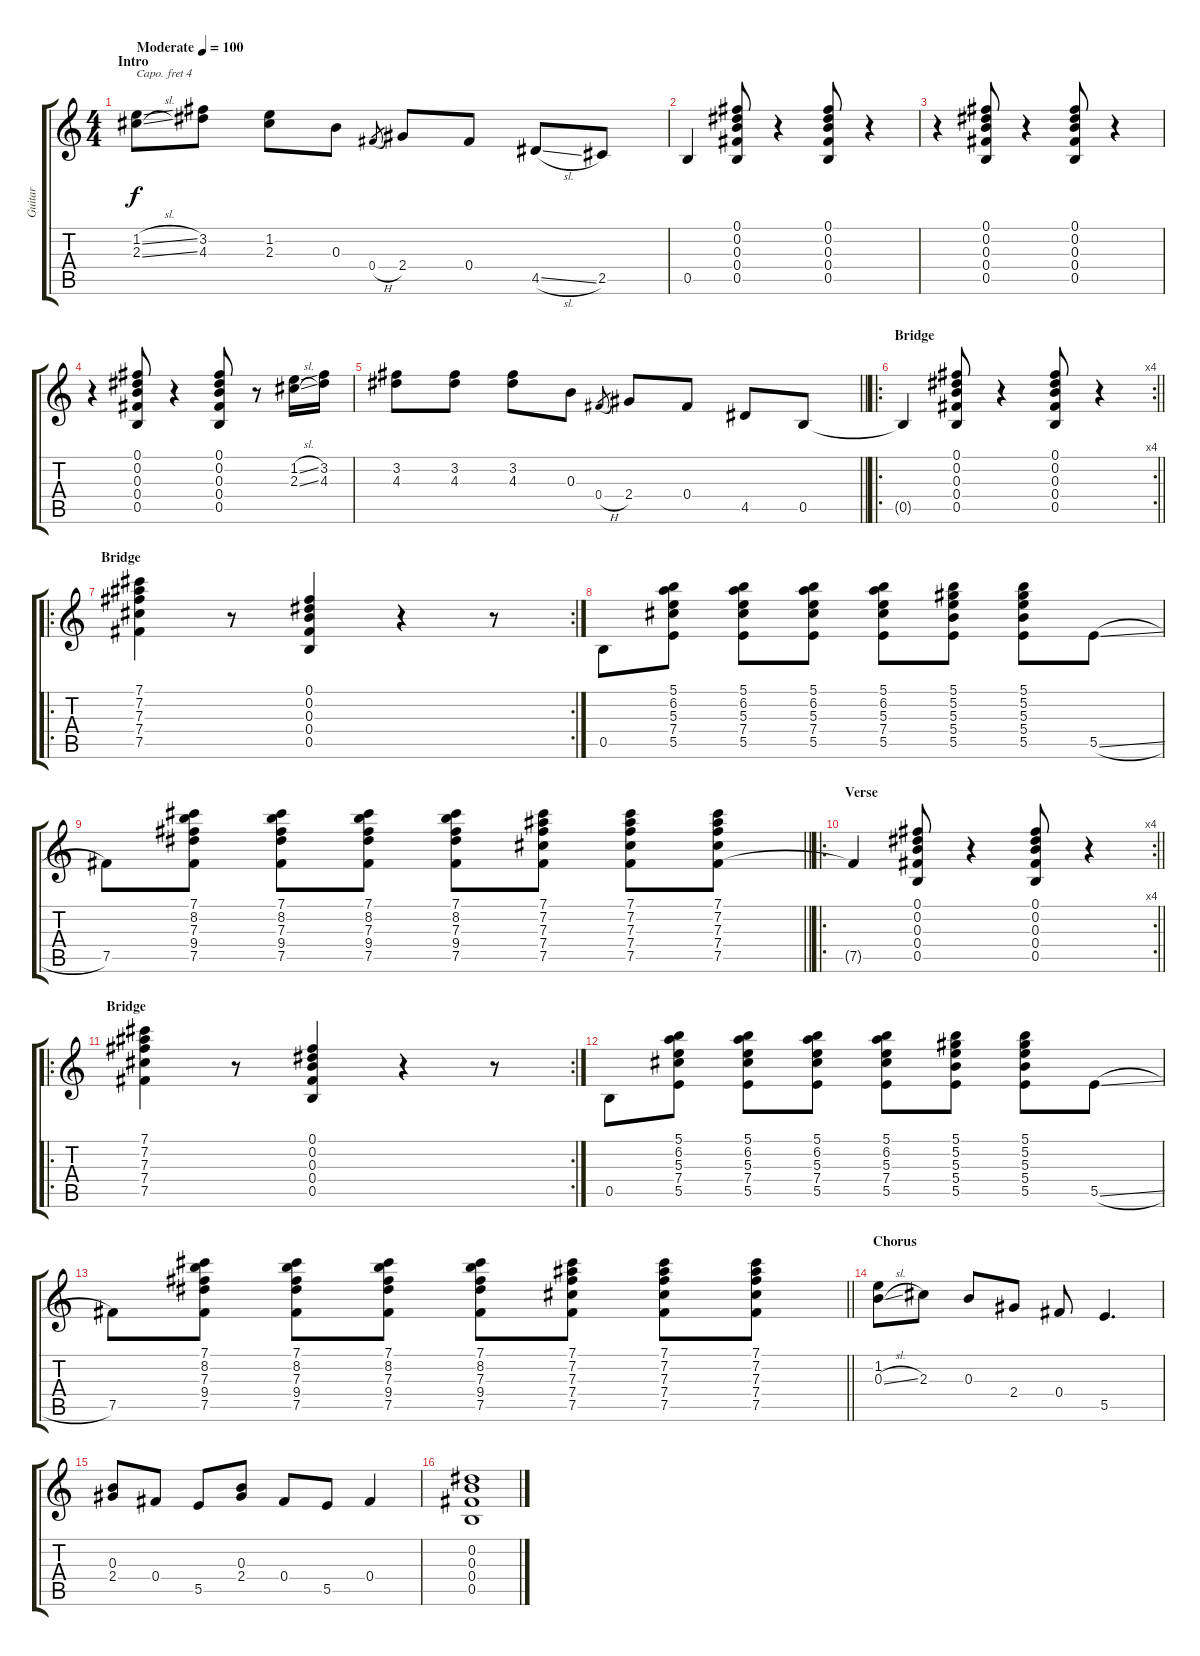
\track ("Guitar" "Guitar") {instrument overdrivenguitar}
\staff {score tabs}
\capo 4
\tuning (D4 B3 G3 D3 G2 D2) {hide}
\ts (4 4)
\section ("" "Intro")
\tempo (100 "Moderate")
\clef g2
\ks c
(1.2{sl} 2.3{sl}).8{dy f instrument overdrivenguitar} (3.2 4.3).8 (1.2 2.3).8 0.3.8 0.4{h}.8{gr} 2.4.8 0.4.8 4.5{sl}.8 2.5.8 |
0.5.4 (0.1 0.2 0.3 0.4 0.5).8 r.4 (0.1 0.2 0.3 0.4 0.5).8 r.4 |
r.4 (0.1 0.2 0.3 0.4 0.5).8 r.4 (0.1 0.2 0.3 0.4 0.5).8 r.4 |
r.4 (0.1 0.2 0.3 0.4 0.5).8 r.4 (0.1 0.2 0.3 0.4 0.5).8 r.8 (1.2{sl} 2.3{sl}).16 (3.2 4.3).16 |
\barLineRight lightlight
(3.2 4.3).8 (3.2 4.3).8 (3.2 4.3).8 0.3.8 0.4{h}.8{gr} 2.4.8 0.4.8 4.5.8 0.5.8 |
\ro
\rc 4
\section ("" "Bridge")
\barLineRight lightlight
0.5{t}.4 (0.1 0.2 0.3 0.4 0.5).8 r.4 (0.1 0.2 0.3 0.4 0.5).8 r.4 |
\ro
\rc 2
\section ("" "Bridge")
(7.1 7.2 7.3 7.4 7.5).4 r.8 (0.1 0.2 0.3 0.4 0.5).4 r.4 r.8 |
0.5.8 (5.1 6.2 5.3 7.4 5.5).8 (5.1 6.2 5.3 7.4 5.5).8 (5.1 6.2 5.3 7.4 5.5).8 (5.1 6.2 5.3 7.4 5.5).8 (5.1 5.2 5.3 5.4 5.5).8 (5.1 5.2 5.3 5.4 5.5).8 5.5{sl}.8 |
\barLineRight lightlight
7.5.8 (7.1 8.2 7.3 9.4 7.5).8 (7.1 8.2 7.3 9.4 7.5).8 (7.1 8.2 7.3 9.4 7.5).8 (7.1 8.2 7.3 9.4 7.5).8 (7.1 7.2 7.3 7.4 7.5).8 (7.1 7.2 7.3 7.4 7.5).8 (7.1 7.2 7.3 7.4 7.5).8 |
\ro
\rc 4
\section ("" "Verse")
\barLineRight lightlight
7.5{t}.4 (0.1 0.2 0.3 0.4 0.5).8 r.4 (0.1 0.2 0.3 0.4 0.5).8 r.4 |
\ro
\rc 2
\section ("" "Bridge")
(7.1 7.2 7.3 7.4 7.5).4 r.8 (0.1 0.2 0.3 0.4 0.5).4 r.4 r.8 |
0.5.8 (5.1 6.2 5.3 7.4 5.5).8 (5.1 6.2 5.3 7.4 5.5).8 (5.1 6.2 5.3 7.4 5.5).8 (5.1 6.2 5.3 7.4 5.5).8 (5.1 5.2 5.3 5.4 5.5).8 (5.1 5.2 5.3 5.4 5.5).8 5.5{sl}.8 |
\barLineRight lightlight
7.5.8 (7.1 8.2 7.3 9.4 7.5).8 (7.1 8.2 7.3 9.4 7.5).8 (7.1 8.2 7.3 9.4 7.5).8 (7.1 8.2 7.3 9.4 7.5).8 (7.1 7.2 7.3 7.4 7.5).8 (7.1 7.2 7.3 7.4 7.5).8 (7.1 7.2 7.3 7.4 7.5).8 |
\section ("" "Chorus")
(1.2 0.3{sl}).8 2.3.8 0.3.8 2.4.8 0.4.8 5.5.4{d} |
(0.3 2.4).8 0.4.8 5.5.8 (0.3 2.4).8 0.4.8 5.5.8 0.4.4 |
(0.2 0.3 0.4 0.5).1
